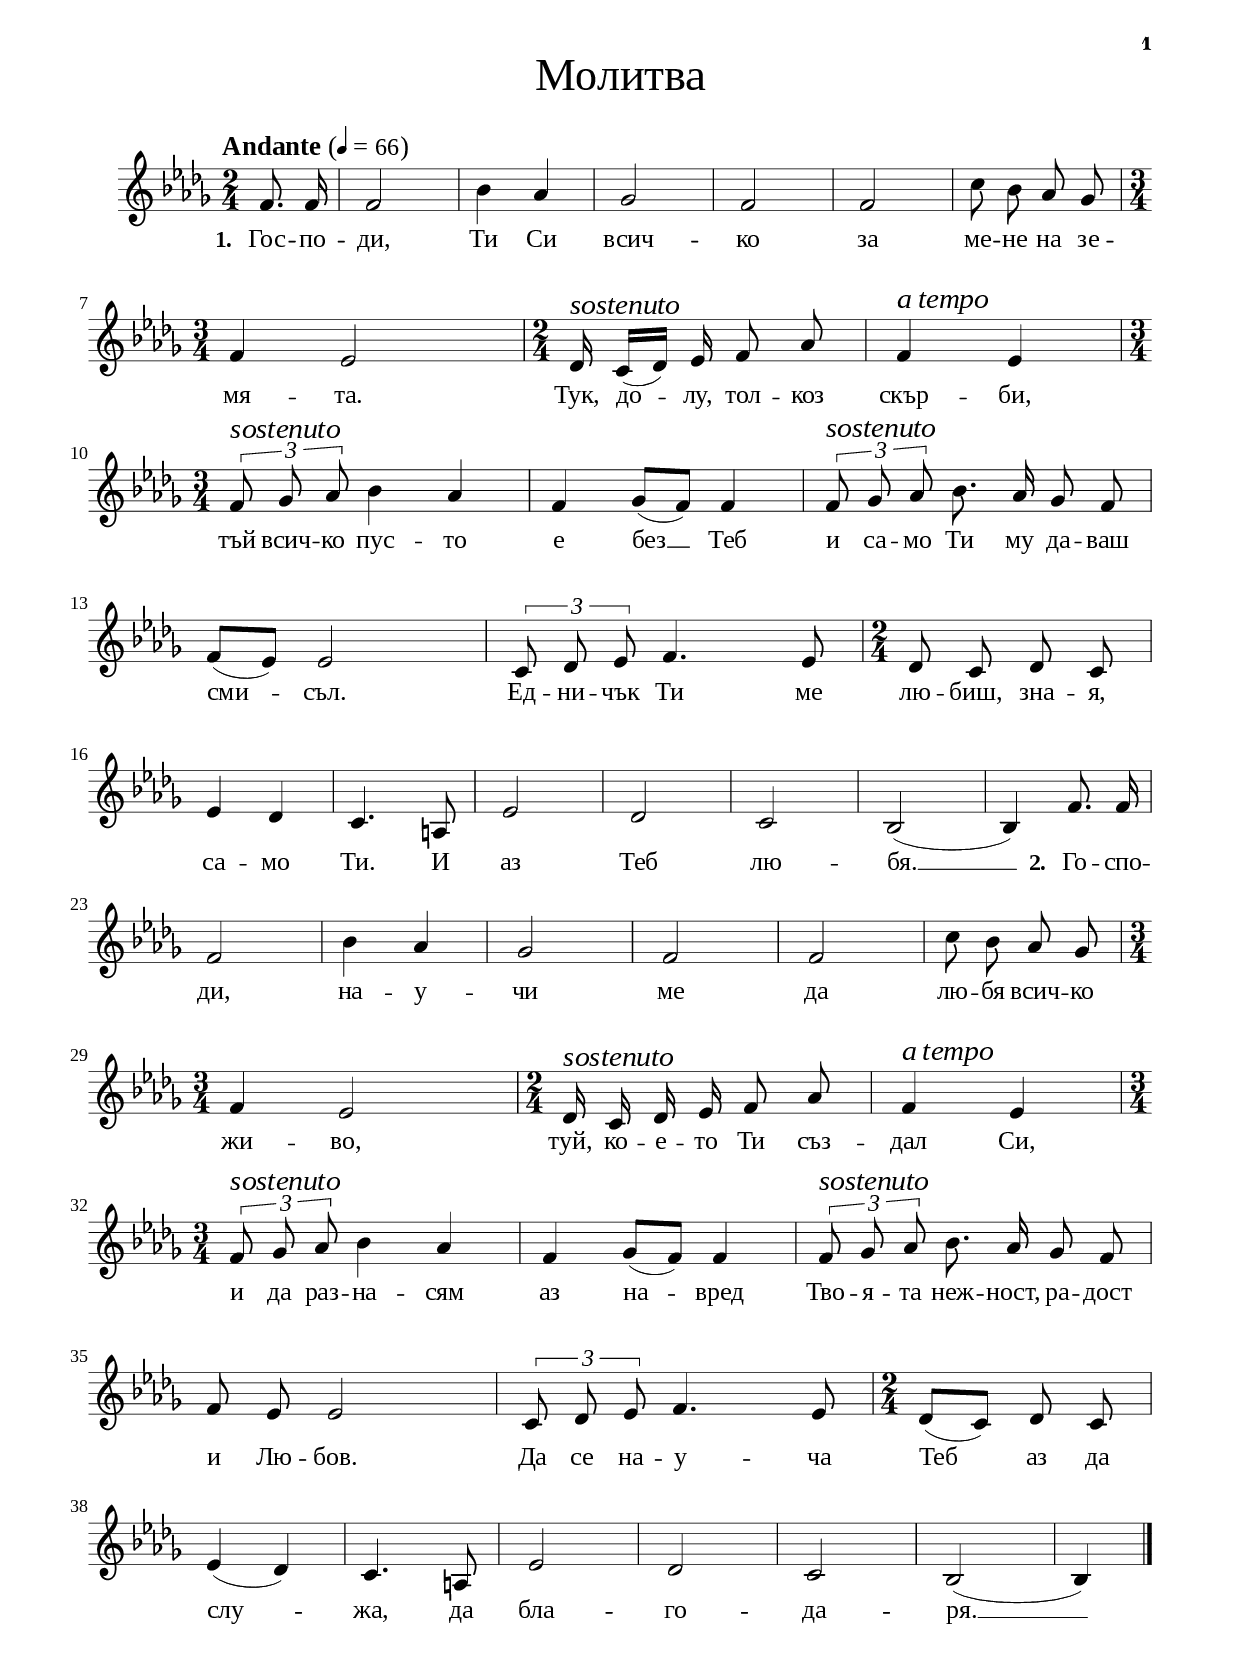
\version "2.24.4"

% include paper part and global functions
\include "include/globals.ily"

\bookpart {
  \label #'ref252
  \tocItem \markup "Молитва (Господи, Ти Си) "
  \paper {
    print-all-headers = ##t
    print-page-number = ##t
    print-first-page-number = ##t


    % put page numbers on the top and change the font style.
    oddHeaderMarkup = \markup
    \fill-line {
      ""
      \unless \on-first-page-of-part \fromproperty #'header:instrument
      \if \should-print-page-number \abs-fontsize #7 { \number \fromproperty #'page:page-number-string }
    }
    %% evenHeaderMarkup would inherit the value of
    %% oddHeaderMarkup if it were not defined here
    evenHeaderMarkup = \markup
    \fill-line {
      \if \should-print-page-number \abs-fontsize #7 { \number \fromproperty #'page:page-number-string }
      \unless \on-first-page-of-part \fromproperty #'header:instrument
      ""
    }

    oddFooterMarkup = \markup ""

    evenFooterMarkup = ""
    left-margin = 1.5\cm
    right-margin = 1.5\cm
    top-margin = 1\cm
    bottom-margin = 1.2\cm
    ragged-bottom = ##t % do not spread the staves to fill the whole vertical space
    top-markup-spacing.basic-distance = 0\mm % margin between page number and system for the first page
    top-system-spacing.basic-distance = 10\mm % margin between page number and system for the other pages

    % change distance between staves
    system-system-spacing =
    #'((basic-distance . 14.5)
       (minimum-distance . 6)
       (padding . 1)
       (stretchability . 12))
  }
  \score {
    \include "include/score-layout.ily"

    \new Voice \absolute {
      \clef treble
      \key bes \minor
      \time 2/4
      \tempoFunc "Andante" 4 "66"
      \autoBeamOff
      \partial 4
      f'8.  f'16 | % 2
      f'2 | % 3
      bes'4  as'4 | % 4
      ges'2 | % 5
      f'2 | % 6
      f'2  | % 7
      c''8  bes'8  as'8  ges'8 \break  | % 8
      \time 3/4  | % 8
      f'4  es'2 | % 9
      \time 2/4  | % 9

      des'16^\markup { \huge \italic {sostenuto} }
      c'16
      ([des'16])  es'16
      f'8  as'8 |
      f'4 ^\markup{\huge \italic {a tempo} }  es'4 \break | % 11
      \time 3/4  | % 11
      \times 2/3  {
        f'8 ^\markup{\huge \italic {sostenuto} }  ges'8
        as'8
      }
      bes'4  as'4 | % 12
      f'4  ges'8 ( [  f'8 ) ]  f'4 | % 13
      \times 2/3  {
        f'8 ^\markup{\huge \italic {sostenuto} }  ges'8
        as'8
      }
      bes'8.  as'16  ges'8  f'8 \break | % 14
      f'8 ( [  es'8 ) ]  es'2
      | % 15

      \times 2/3  {
        c'8  des'8  es'8
      }
      f'4.  es'8 | % 16
      \time 2/4  | % 16
      des'8  c'8
      des'8  c'8 \break | % 17
      es'4  des'4 | % 18
      c'4.  a8 | % 19
      es'2 |
      des'2 | % 21
      c'2 | % 22
      bes2 ( | bes4 )
      f'8.  f'16 | \break % 2
      f'2 | % 3
      bes'4  as'4 | % 4
      ges'2 | % 5
      f'2 | % 6
      f'2  | % 7
      c''8  bes'8  as'8  ges'8 \break | % 8
      \time 3/4  | % 8
      f'4  es'2 | % 9
      \time 2/4  | % 9

      des'16^\markup { \huge \italic {sostenuto} }
      c'16
      des'16  es'16
      f'8  as'8 |
      f'4 ^\markup{ \huge \italic {a tempo} }  es'4 \break | % 11
      \time 3/4  | % 11
      \times 2/3  {
        f'8 ^\markup{ \huge \italic {sostenuto} }  ges'8
        as'8
      }
      bes'4  as'4 | % 12
      f'4  ges'8 ( [  f'8 ) ]  f'4 | % 13
      \times 2/3  {
        f'8 ^\markup{ \huge \italic {sostenuto} }  ges'8
        as'8
      }
      bes'8.  as'16  ges'8  f'8 \break | % 14
      f'8 es'8 es'2
      | % 15

      \times 2/3  {
        c'8  des'8  es'8
      }
      f'4.  es'8 | % 16
      \time 2/4  | % 16
      des'8 (  [c'8] )
      des'8  c'8 \break | % 17
      es'4 ( des'4 )| % 18
      c'4.   a8  | % 19
      es'2 |
      des'2 | % 21
      c'2 | % 22
      bes2 ( | bes4 ) \bar "|."

    }

    \addlyrics {
    \set stanza = "1. " Гос -- по -- ди, Ти Си всич -- ко
      за ме -- не на зе -- мя -- та. Тук,
      до -- лу, тол -- коз скър --
      би, тъй всич -- ко пус -- то е
      без __  Теб и са -- мо Ти му да
      -- ваш сми -- съл. Ед -- ни -- чък
      Ти ме лю -- биш, зна -- я, са -- мо
      Ти. И аз Теб лю -- бя. __

       \set stanza = "2. "  Го -- спо -- ди, на -- у -- чи ме
      да лю -- бя всич -- ко жи -- во,
      туй, ко -- е -- то Ти съз -- дал Си,
      и да раз -- на -- сям аз на -- вред
      Тво -- я -- та неж -- ност,
      ра -- дост и Лю -- бов.
      Да се на -- у -- ча
      Теб  аз да слу -- жа, да бла -- го --  да -- ря. __
    }

    \header {
      title = \titleFunc #'ref_desc_20 "Молитва" "Molitva"
    }

    \midi{}

  } % score

} % bookpart

% Più mosso
%
